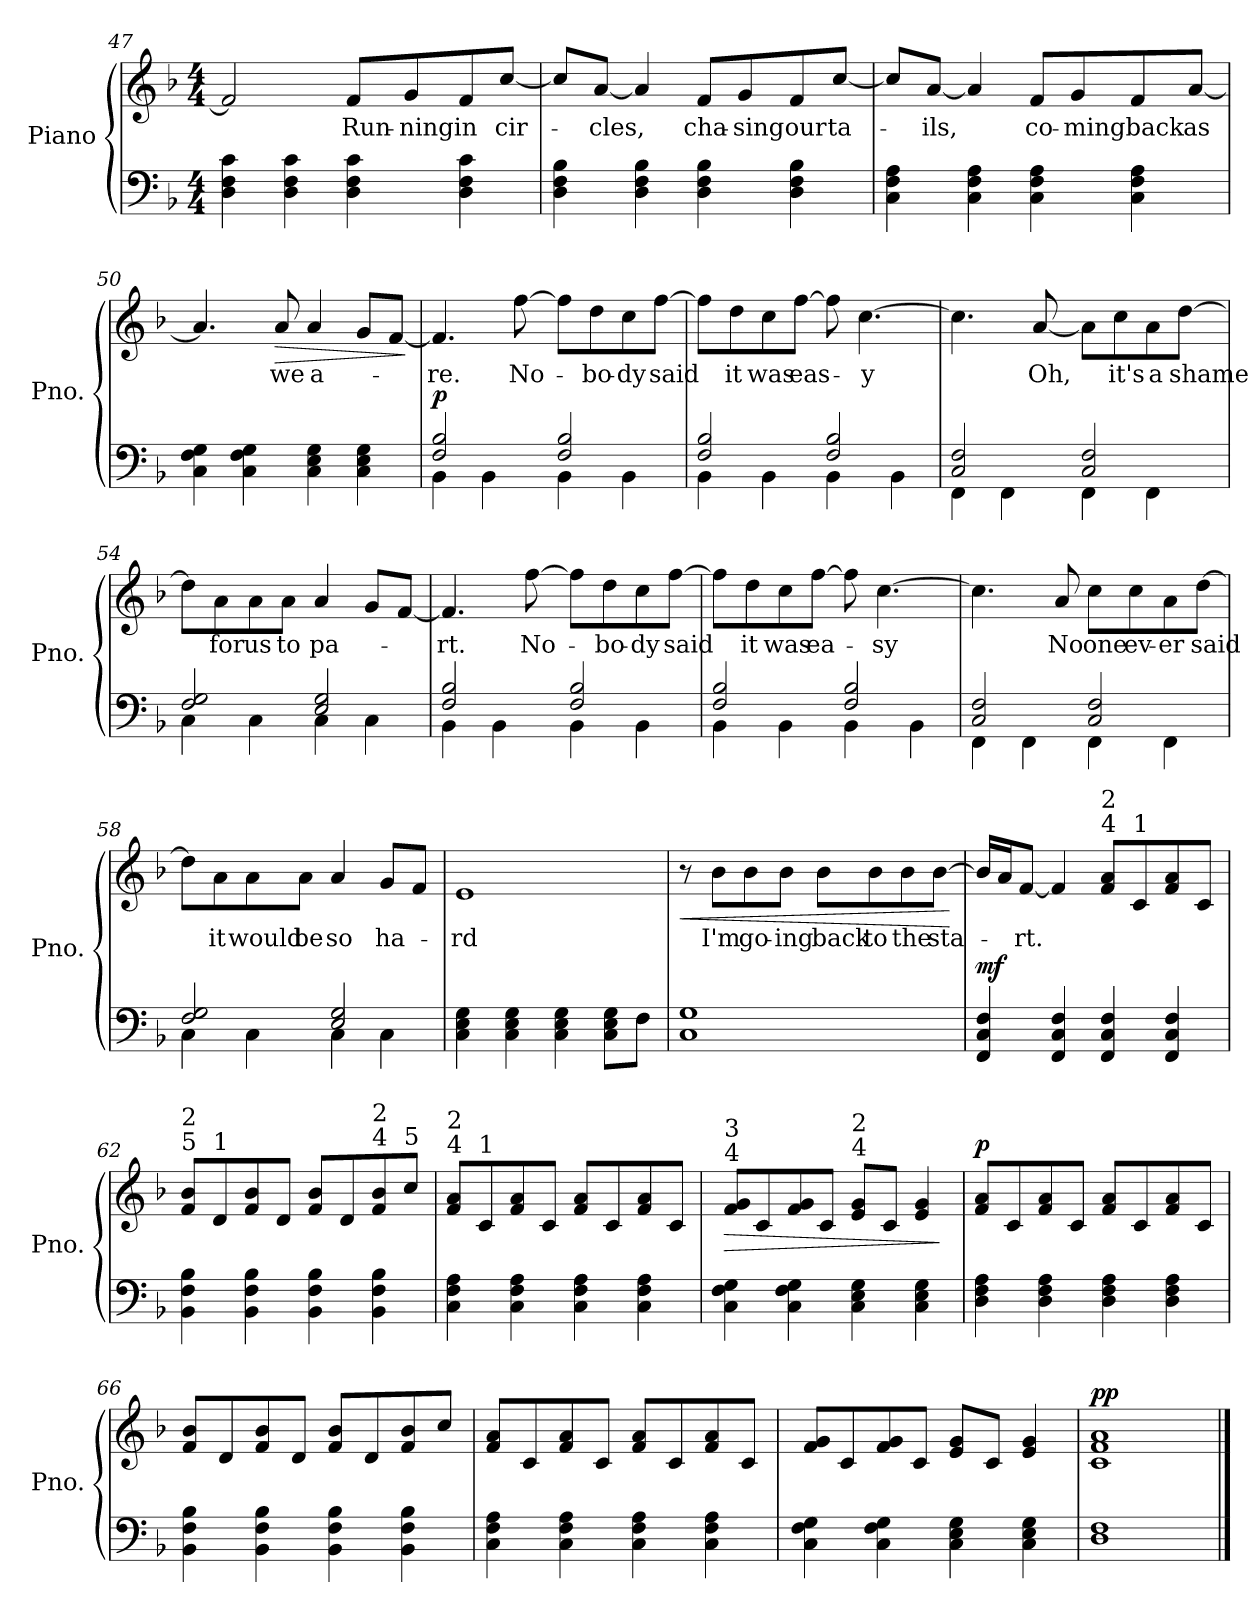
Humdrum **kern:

**kern	**kern	**text	**dynam
*part1	*part1	*part1	*part1
*staff2	*staff1	*staff1	*staff1/2
*I"Piano	*	*	*
*I'Pno.	*	*	*
!!LO:LB:g=z
*clefF4	*clefG2	*	*
*k[b-]	*k[b-]	*	*
*M4/4	*M4/4	*	*
=47	=47	=47	=47
!	!	!LO:LY:b	!
4D\ 4F\ 4c\	2f/]	.	.
4D\ 4F\ 4c\	.	.	.
!	!	!LO:LY:b	!
4D\ 4F\ 4c\	8f/L	Run-	.
!	!	!LO:LY:b	!
.	8g/	-ning	.
!	!	!LO:LY:b	!
4D\ 4F\ 4c\	8f/	in	.
!	!	!LO:LY:b	!
.	[8cc/J	cir-	.
=48	=48	=48	=48
4D\ 4F\ 4B-\	8cc/L]	.	.
!	!	!LO:LY:b	!
.	[8a/J	-cles,	.
4D\ 4F\ 4B-\	4a/]	.	.
!	!	!LO:LY:b	!
4D\ 4F\ 4B-\	8f/L	cha-	.
!	!	!LO:LY:b	!
.	8g/	-sing	.
!	!	!LO:LY:b	!
4D\ 4F\ 4B-\	8f/	our	.
!	!	!LO:LY:b	!
.	[8cc/J	ta-	.
=49	=49	=49	=49
4C\ 4F\ 4A\	8cc/L]	.	.
!	!	!LO:LY:b	!
.	[8a/J	-ils,	.
4C\ 4F\ 4A\	4a/]	.	.
!	!	!LO:LY:b	!
4C\ 4F\ 4A\	8f/L	co-	.
!	!	!LO:LY:b	!
.	8g/	-ming	.
!	!	!LO:LY:b	!
4C\ 4F\ 4A\	8f/	back	.
!	!	!LO:LY:b	!
.	[8a/J	as	.
!!LO:LB:g=z
=50	=50	=50	=50
4C\ 4F\ 4G\	4.a/]	.	.
4C\ 4F\ 4G\	.	.	.
!	!	!LO:LY:b	!LO:HP:b
.	8a/	we	>
!	!	!LO:LY:b	!
4C\ 4E\ 4G\	4a/	a-	.
4C\ 4E\ 4G\	8g/L	.	.
.	[8f/J	.	.
.	.	.	]
=51	=51	=51	=51
*^	*	*	*
!	!	!	!LO:LY:b	!LO:DY:a=2
2F/ 2B-/	4BB-\	4.f/]	-re.	p
.	4BB-\	.	.	.
!	!	!	!LO:LY:b	!
.	.	[8ff\	No-	.
2F/ 2B-/	4BB-\	8ff\L]	.	.
!	!	!	!LO:LY:b	!
.	.	8dd\	-bo-	.
!	!	!	!LO:LY:b	!
.	4BB-\	8cc\	-dy	.
!	!	!	!LO:LY:b	!
.	.	[8ff\J	said	.
=52	=52	=52	=52	=52
2F/ 2B-/	4BB-\	8ff\L]	.	.
!	!	!	!LO:LY:b	!
.	.	8dd\	it	.
!	!	!	!LO:LY:b	!
.	4BB-\	8cc\	was	.
!	!	!	!LO:LY:b	!
.	.	[8ff\J	eas-	.
2F/ 2B-/	4BB-\	8ff\]	.	.
!	!	!	!LO:LY:b	!
.	.	[4.cc\	-y	.
.	4BB-\	.	.	.
=53	=53	=53	=53	=53
2C/ 2F/	4FF\	4.cc\]	.	.
.	4FF\	.	.	.
!	!	!	!LO:LY:b	!
.	.	[8a/	Oh,	.
2C/ 2F/	4FF\	8a\L]	.	.
!	!	!	!LO:LY:b	!
.	.	8cc\	it's	.
!	!	!	!LO:LY:b	!
.	4FF\	8a\	a	.
!	!	!	!LO:LY:b	!
.	.	[8dd\J	shame	.
!!LO:LB:g=z
=54	=54	=54	=54	=54
2F/ 2G/	4C\	8dd\L]	.	.
!	!	!	!LO:LY:b	!
.	.	8a\	for	.
!	!	!	!LO:LY:b	!
.	4C\	8a\	us	.
!	!	!	!LO:LY:b	!
.	.	8a\J	to	.
!	!	!	!LO:LY:b	!
2E/ 2G/	4C\	4a/	pa-	.
.	4C\	8g/L	.	.
.	.	[8f/J	.	.
=55	=55	=55	=55	=55
!	!	!	!LO:LY:b	!
2F/ 2B-/	4BB-\	4.f/]	-rt.	.
.	4BB-\	.	.	.
!	!	!	!LO:LY:b	!
.	.	[8ff\	No-	.
2F/ 2B-/	4BB-\	8ff\L]	.	.
!	!	!	!LO:LY:b	!
.	.	8dd\	-bo-	.
!	!	!	!LO:LY:b	!
.	4BB-\	8cc\	-dy	.
!	!	!	!LO:LY:b	!
.	.	[8ff\J	said	.
=56	=56	=56	=56	=56
2F/ 2B-/	4BB-\	8ff\L]	.	.
!	!	!	!LO:LY:b	!
.	.	8dd\	it	.
!	!	!	!LO:LY:b	!
.	4BB-\	8cc\	was	.
!	!	!	!LO:LY:b	!
.	.	[8ff\J	ea-	.
2F/ 2B-/	4BB-\	8ff\]	.	.
!	!	!	!LO:LY:b	!
.	.	[4.cc\	-sy	.
.	4BB-\	.	.	.
=57	=57	=57	=57	=57
2C/ 2F/	4FF\	4.cc\]	.	.
.	4FF\	.	.	.
!	!	!	!LO:LY:b	!
.	.	8a/	No	.
!	!	!	!LO:LY:b	!
2C/ 2F/	4FF\	8cc\L	one	.
!	!	!	!LO:LY:b	!
.	.	8cc\	ev-	.
!	!	!	!LO:LY:b	!
.	4FF\	8a\	-er	.
!	!	!	!LO:LY:b	!
.	.	[8dd\J	said	.
!!LO:LB:g=z
=58	=58	=58	=58	=58
2F/ 2G/	4C\	8dd\L]	.	.
!	!	!	!LO:LY:b	!
.	.	8a\	it	.
!	!	!	!LO:LY:b	!
.	4C\	8a\	would	.
!	!	!	!LO:LY:b	!
.	.	8a\J	be	.
!	!	!	!LO:LY:b	!
2E/ 2G/	4C\	4a/	so	.
!	!	!	!LO:LY:b	!
.	4C\	8g/L	ha-	.
.	.	8f/J	.	.
*v	*v	*	*	*
=59	=59	=59	=59
!	!	!LO:LY:b	!
4C\ 4E\ 4G\	1e	-rd	.
4C\ 4E\ 4G\	.	.	.
4C\ 4E\ 4G\	.	.	.
8C\ 8E\ 8G\L	.	.	.
8F\J	.	.	.
=60	=60	=60	=60
!	!	!	!LO:HP:b
1C 1G	8r	.	<
!	!	!LO:LY:b	!
.	8b-\L	I'm	.
!	!	!LO:LY:b	!
.	8b-\	go-	.
!	!	!LO:LY:b	!
.	8b-\J	-ing	.
!	!	!LO:LY:b	!
.	8b-\L	back	.
!	!	!LO:LY:b	!
.	8b-\	to	.
!	!	!LO:LY:b	!
.	8b-\	the	.
!	!	!LO:LY:b	!
.	[8b-\J	sta-	.
.	.	.	[
=61	=61	=61	=61
!	!	!	!LO:DY:a=2
4FF/ 4C/ 4F/	16b-/LL]	.	mf
.	16a/J	.	.
!	!	!LO:LY:b	!
.	[8f/J	-rt.	.
4FF/ 4C/ 4F/	4f/]	.	.
!	!LO:TX:a:t=4	!	!
!	!LO:TX:a:t=2	!	!
4FF/ 4C/ 4F/	8f/ 8a/L	.	.
!	!LO:TX:a:t=1	!	!
.	8c/	.	.
4FF/ 4C/ 4F/	8f/ 8a/	.	.
.	8c/J	.	.
!!LO:LB:g=z
=62	=62	=62	=62
!	!LO:TX:a:t=5	!	!
!	!LO:TX:a:t=2	!	!
4BB-\ 4F\ 4B-\	8f/ 8b-/L	.	.
!	!LO:TX:a:t=1	!	!
.	8d/	.	.
4BB-\ 4F\ 4B-\	8f/ 8b-/	.	.
.	8d/J	.	.
4BB-\ 4F\ 4B-\	8f/ 8b-/L	.	.
.	8d/	.	.
!	!LO:TX:a:t=4	!	!
!	!LO:TX:a:t=2	!	!
4BB-\ 4F\ 4B-\	8f/ 8b-/	.	.
!	!LO:TX:a:t=5	!	!
.	8cc/J	.	.
=63	=63	=63	=63
!	!LO:TX:a:t=4	!	!
!	!LO:TX:a:t=2	!	!
4C\ 4F\ 4A\	8f/ 8a/L	.	.
!	!LO:TX:a:t=1	!	!
.	8c/	.	.
4C\ 4F\ 4A\	8f/ 8a/	.	.
.	8c/J	.	.
4C\ 4F\ 4A\	8f/ 8a/L	.	.
.	8c/	.	.
4C\ 4F\ 4A\	8f/ 8a/	.	.
.	8c/J	.	.
=64	=64	=64	=64
!	!LO:TX:a:t=4	!	!
!	!LO:TX:a:t=3	!	!
!	!	!	!LO:HP:b
4C\ 4F\ 4G\	8f/ 8g/L	.	>
.	8c/	.	.
4C\ 4F\ 4G\	8f/ 8g/	.	.
.	8c/J	.	.
!	!LO:TX:a:t=4	!	!
!	!LO:TX:a:t=2	!	!
4C\ 4E\ 4G\	8e/ 8g/L	.	.
.	8c/J	.	.
4C\ 4E\ 4G\	4e/ 4g/	.	.
.	.	.	]
=65	=65	=65	=65
!	!	!	!LO:DY:b
4D\ 4F\ 4A\	8f/ 8a/L	.	p
.	8c/	.	.
4D\ 4F\ 4A\	8f/ 8a/	.	.
.	8c/J	.	.
4D\ 4F\ 4A\	8f/ 8a/L	.	.
.	8c/	.	.
4D\ 4F\ 4A\	8f/ 8a/	.	.
.	8c/J	.	.
!!LO:LB:g=z
=66	=66	=66	=66
4BB-\ 4F\ 4B-\	8f/ 8b-/L	.	.
.	8d/	.	.
4BB-\ 4F\ 4B-\	8f/ 8b-/	.	.
.	8d/J	.	.
4BB-\ 4F\ 4B-\	8f/ 8b-/L	.	.
.	8d/	.	.
4BB-\ 4F\ 4B-\	8f/ 8b-/	.	.
.	8cc/J	.	.
=67	=67	=67	=67
4C\ 4F\ 4A\	8f/ 8a/L	.	.
.	8c/	.	.
4C\ 4F\ 4A\	8f/ 8a/	.	.
.	8c/J	.	.
4C\ 4F\ 4A\	8f/ 8a/L	.	.
.	8c/	.	.
4C\ 4F\ 4A\	8f/ 8a/	.	.
.	8c/J	.	.
=68	=68	=68	=68
4C\ 4F\ 4G\	8f/ 8g/L	.	.
.	8c/	.	.
4C\ 4F\ 4G\	8f/ 8g/	.	.
.	8c/J	.	.
4C\ 4E\ 4G\	8e/ 8g/L	.	.
.	8c/J	.	.
4C\ 4E\ 4G\	4e/ 4g/	.	.
=69	=69	=69	=69
!	!	!	!LO:DY:b
1D 1F	1c 1f 1a	.	pp
==	==	==	==
*-	*-	*-	*-
